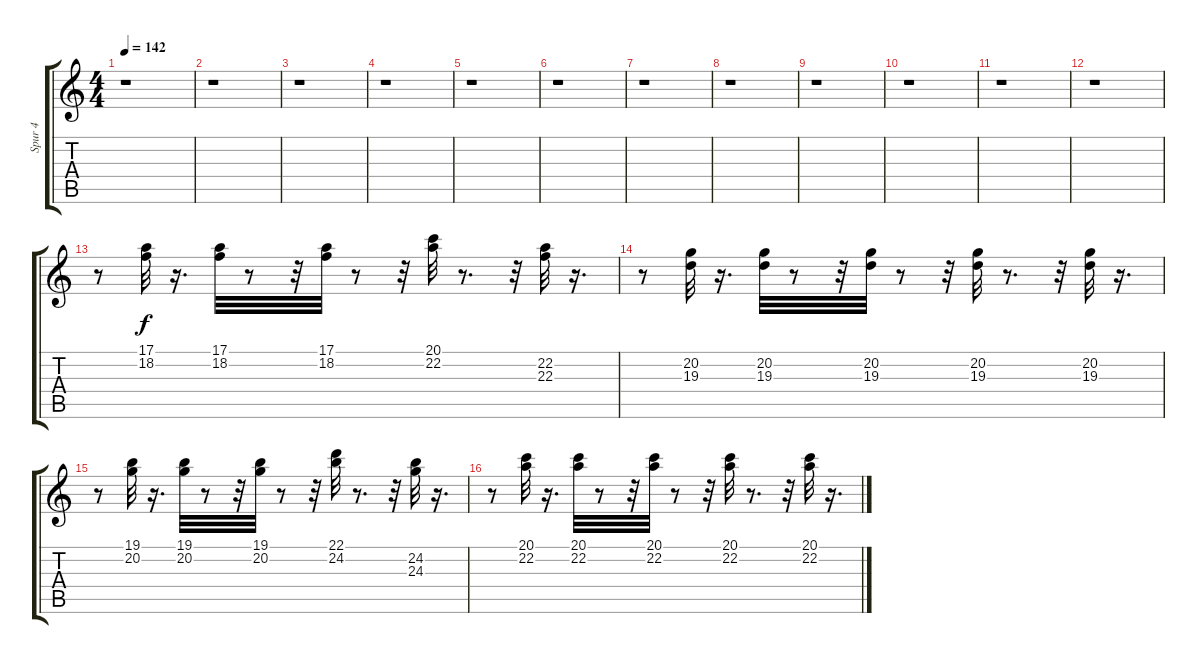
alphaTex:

\track ("Spur 4" "Spur 4") {instrument rockorgan}
\staff {score tabs}
\tuning (E4 B3 G3 D3 A2 E2) {hide}
\ts (4 4)
\tempo 142
\clef g2
\ks c
r.1{dy f} |
r.1 |
r.1 |
r.1 |
r.1 |
r.1 |
r.1 |
r.1 |
r.1 |
r.1 |
r.1 |
r.1 |
r.8 (17.1 18.2).32 r.16{d} (17.1 18.2).32 r.8 r.32 (17.1 18.2).32 r.8 r.32 (20.1 22.2).32 r.8{d} r.32 (22.2 22.3).32 r.16{d} |
r.8 (20.2 19.3).32 r.16{d} (20.2 19.3).32 r.8 r.32 (20.2 19.3).32 r.8 r.32 (20.2 19.3).32 r.8{d} r.32 (20.2 19.3).32 r.16{d} |
r.8 (19.1 20.2).32 r.16{d} (19.1 20.2).32 r.8 r.32 (19.1 20.2).32 r.8 r.32 (22.1 24.2).32 r.8{d} r.32 (24.2 24.3).32 r.16{d} |
r.8 (20.1 22.2).32 r.16{d} (20.1 22.2).32 r.8 r.32 (20.1 22.2).32 r.8 r.32 (20.1 22.2).32 r.8{d} r.32 (20.1 22.2).32 r.16{d}
